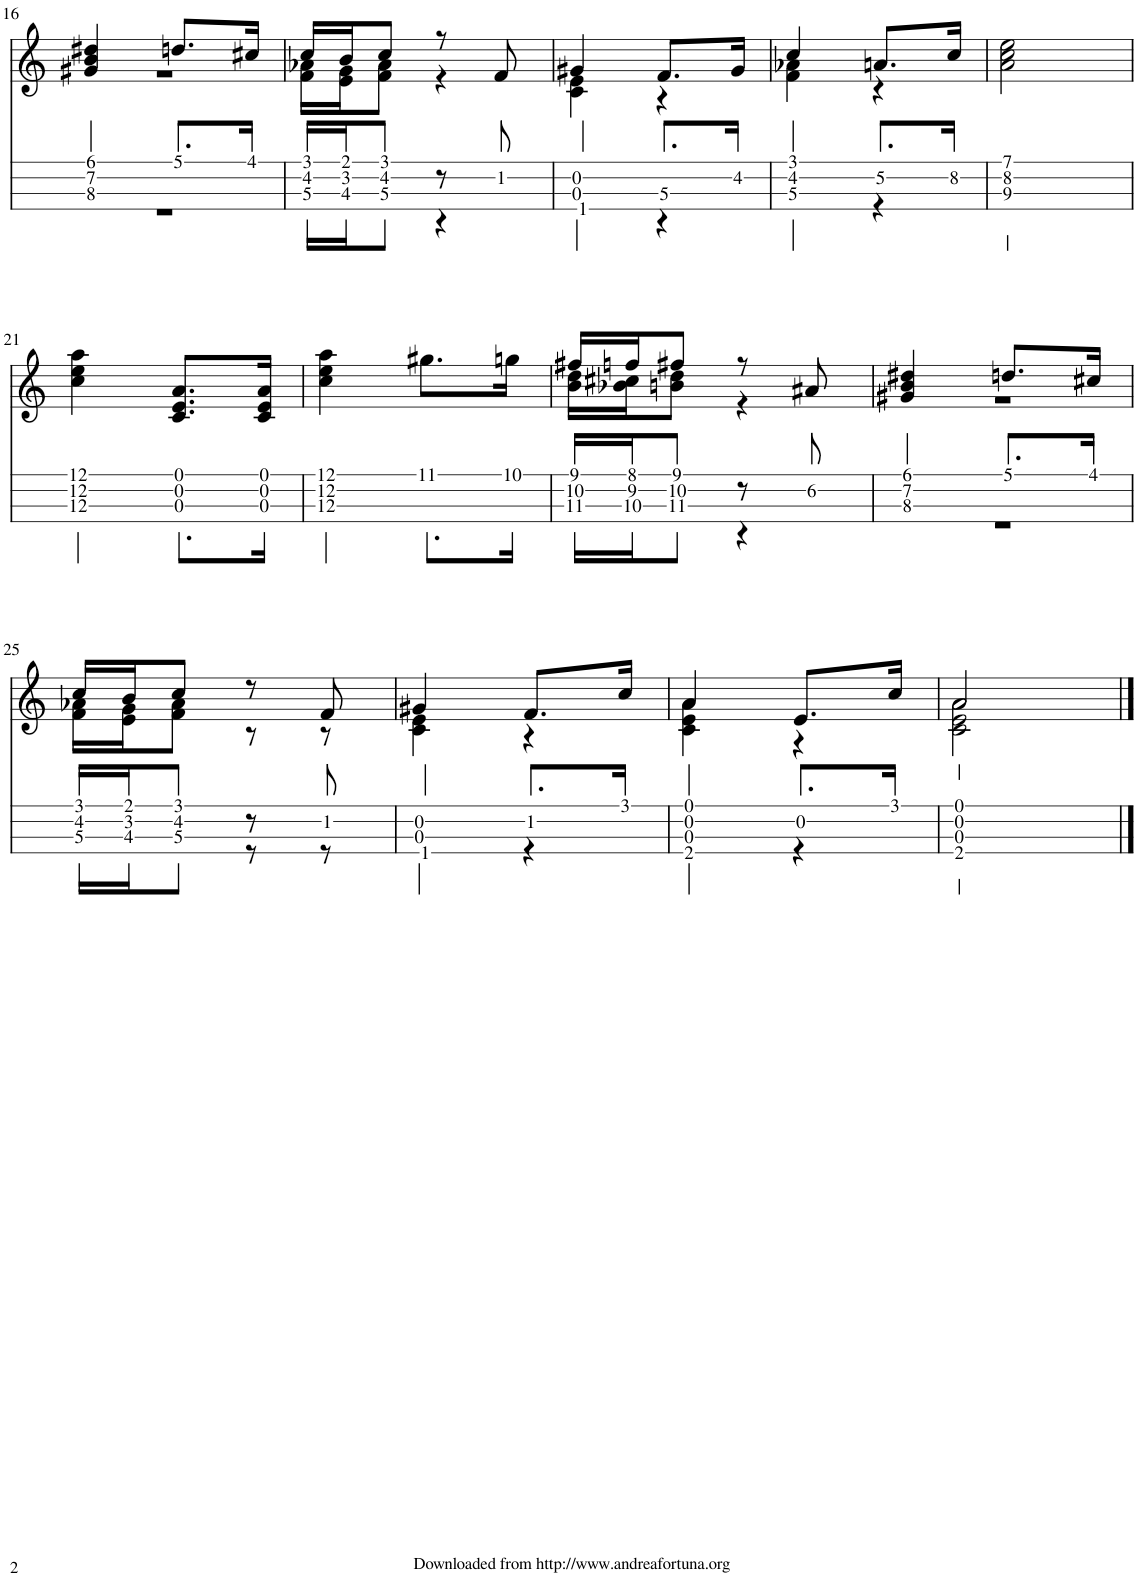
**kern	**kern
*part1	*part1
*staff2	*staff1
*I"Ukulele	*
*I'Uk.	*
!!LO:PB:g=z
*	*clefG2
*k[]	*k[]
*M2/4	*M2/4
=16	=16
*^	*^
4g#/ 4b/ 4dd#/	2r	4g#X/ 4b/ 4dd#X/	2r
8.dd/L	.	8.ddn/L	.
16cc#/Jk	.	16cc#X/Jk	.
=17	=17	=17	=17
16cc/LL	16f\ 16a-\LL	16cc/LL	16f\ 16a-X\LL
16b/J	16e\ 16g\J	16b/J	16e\ 16g\J
8cc/J	8f\ 8a-\J	8cc/J	8f\ 8a-\J
8r	4r	8r	4r
8f/	.	8f/	.
=18	=18	=18	=18
4g#/	4c\ 4e\	4g#X/	4c\ 4e\
8.f/L	4r	8.f/L	4r
16g#/Jk	.	16g#/Jk	.
=19	=19	=19	=19
4cc/	4f\ 4a-\	4cc/	4f\ 4a-X\
8.a/L	4r	8.an/L	4r
16cc/Jk	.	16cc/Jk	.
*v	*v	*	*
*	*v	*v
=20	=20
2a\ 2cc\ 2ee\	2a\ 2cc\ 2ee\
!!LO:LB:g=z
=21	=21
4cc\ 4ee\ 4aa\	4cc\ 4ee\ 4aa\
8.c\ 8.e\ 8.a\L	8.c/ 8.e/ 8.a/L
16c\ 16e\ 16a\Jk	16c/ 16e/ 16a/Jk
=22	=22
4cc\ 4ee\ 4aa\	4cc\ 4ee\ 4aa\
8.gg#X\L	8.gg#X\L
16ggn\Jk	16ggn\Jk
=23	=23
*^	*^
16ff#X/LL	16b\ 16dd\LL	16ff#X/LL	16b\ 16dd\LL
16ffn/J	16b-X\ 16cc#X\J	16ffn/J	16b-X\ 16cc#X\J
8ff#X/J	8bn\ 8dd\J	8ff#X/J	8bn\ 8dd\J
8r	4r	8r	4r
8a#X/	.	8a#X/	.
=24	=24	=24	=24
4g#X/ 4b/ 4dd#X/	2r	4g#X/ 4b/ 4dd#X/	2r
8.ddn/L	.	8.ddn/L	.
16cc#X/Jk	.	16cc#X/Jk	.
!!LO:LB:g=z	!!
=25	=25	=25	=25
16cc/LL	16f\ 16a-X\LL	16cc/LL	16f\ 16a-X\LL
16b/J	16e\ 16g\J	16b/J	16e\ 16g\J
8cc/J	8f\ 8a-\J	8cc/J	8f\ 8a-\J
8r	8r	8r	8r
8f/	8r	8f/	8r
=26	=26	=26	=26
4g#X/	4c\ 4e\	4g#X/	4c\ 4e\
8.f/L	4r	8.f/L	4r
16cc/Jk	.	16cc/Jk	.
=27	=27	=27	=27
4a/	4a\ 4c\ 4e\	4a/	4c\ 4e\ 4a\
8.e/L	4r	8.e/L	4r
16cc/Jk	.	16cc/Jk	.
=28	=28	=28	=28
2a/	2a\ 2c\ 2e\	2a/	2c\ 2e\ 2a\
*v	*v	*	*
*	*v	*v
==	==
*-	*-
